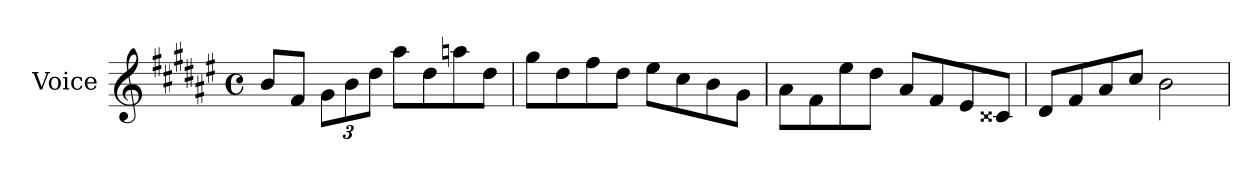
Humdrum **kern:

**kern
*part1
*staff1
*I"Voice
*I'Voice
*clefG2
*k[f#c#g#d#a#e#]
*M4/4
*met(c)
=1
8b/L
8f#/J
12g#\L
12b\
12dd#\J
8aa#\L
8dd#\
8aan\
8dd#\J
=2
8gg#\L
8dd#\
8ff#\
8dd#\J
8ee#\L
8cc#\
8b\
8g#\J
=3
8a#\L
8f#\
8ee#\
8dd#\J
8a#/L
8f#/
8e#/
8c##X/J
=4
8d#/L
8f#/
8a#/
8cc#/J
2b\
=
*-
